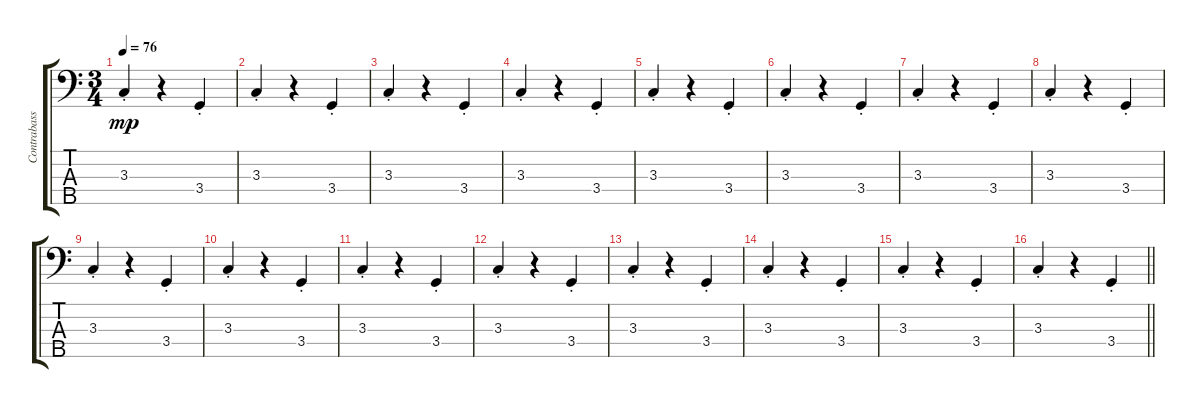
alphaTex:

\track ("Contrabass" "Contrabass") {instrument contrabass}
\staff {score tabs}
\tuning (G2 D2 A1 E1 B0) {hide}
\ts (3 4)
\tempo 76
\clef f4
\ks c
3.3{st}.4{dy mp} r.4 3.4{st}.4 |
3.3{st}.4 r.4 3.4{st}.4 |
3.3{st}.4 r.4 3.4{st}.4 |
3.3{st}.4 r.4 3.4{st}.4 |
3.3{st}.4 r.4 3.4{st}.4 |
3.3{st}.4 r.4 3.4{st}.4 |
3.3{st}.4 r.4 3.4{st}.4 |
3.3{st}.4 r.4 3.4{st}.4 |
3.3{st}.4 r.4 3.4{st}.4 |
3.3{st}.4 r.4 3.4{st}.4 |
3.3{st}.4 r.4 3.4{st}.4 |
3.3{st}.4 r.4 3.4{st}.4 |
3.3{st}.4 r.4 3.4{st}.4 |
3.3{st}.4 r.4 3.4{st}.4 |
3.3{st}.4 r.4 3.4{st}.4 |
\barLineRight lightlight
3.3{st}.4 r.4 3.4{st}.4
